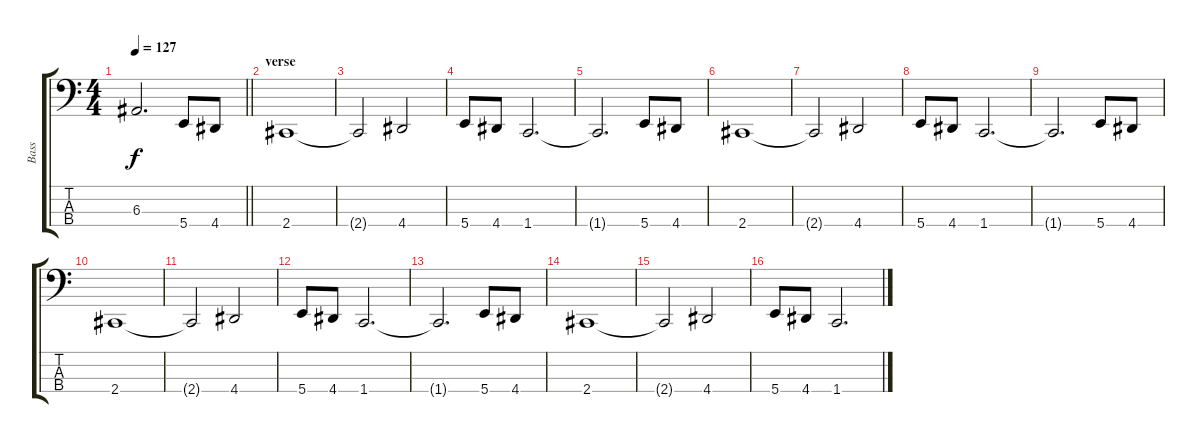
\track ("Bass" "Bass") {instrument electricbassfinger}
\staff {score tabs}
\tuning (D2 A1 E1 B0) {hide}
\ts (4 4)
\tempo 127
\clef f4
\barLineRight lightlight
\ks c
6.3.2{d dy f} 5.4.8 4.4.8 |
\section ("" "verse")
2.4.1 |
2.4{t}.2 4.4.2 |
5.4.8 4.4.8 1.4.2{d} |
1.4{t}.2{d} 5.4.8 4.4.8 |
2.4.1 |
2.4{t}.2 4.4.2 |
5.4.8 4.4.8 1.4.2{d} |
1.4{t}.2{d} 5.4.8 4.4.8 |
2.4.1 |
2.4{t}.2 4.4.2 |
5.4.8 4.4.8 1.4.2{d} |
1.4{t}.2{d} 5.4.8 4.4.8 |
2.4.1 |
2.4{t}.2 4.4.2 |
5.4.8 4.4.8 1.4.2{d}
